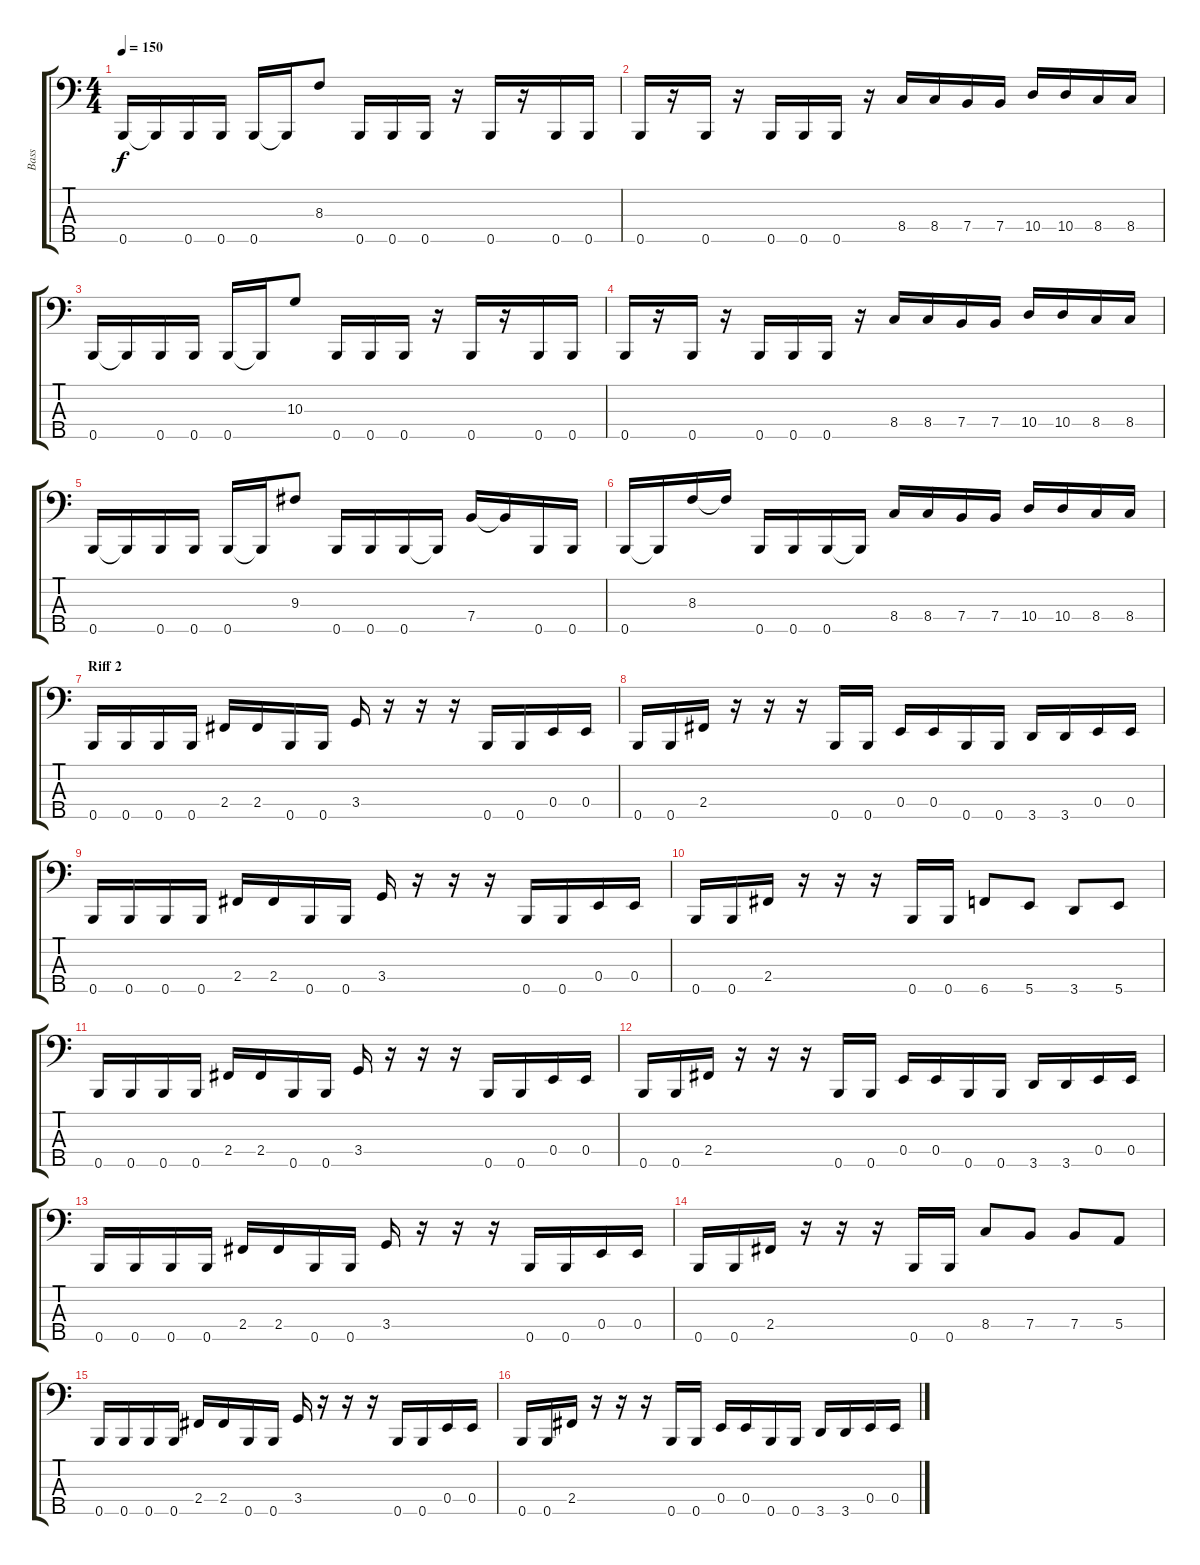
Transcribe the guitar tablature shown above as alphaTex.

\track ("Bass" "Bass") {instrument electricbassfinger}
\staff {score tabs}
\tuning (G2 D2 A1 E1 B0) {hide}
\ts (4 4)
\tempo 150
\clef f4
\ks c
0.5.16{dy f} 0.5{t}.16 0.5.16 0.5.16 0.5.16 0.5{t}.16 8.3.8 0.5.16 0.5.16 0.5.16 r.16 0.5.16 r.16 0.5.16 0.5.16 |
0.5.16 r.16 0.5.16 r.16 0.5.16 0.5.16 0.5.16 r.16 8.4.16 8.4.16 7.4.16 7.4.16 10.4.16 10.4.16 8.4.16 8.4.16 |
0.5.16 0.5{t}.16 0.5.16 0.5.16 0.5.16 0.5{t}.16 10.3.8 0.5.16 0.5.16 0.5.16 r.16 0.5.16 r.16 0.5.16 0.5.16 |
0.5.16 r.16 0.5.16 r.16 0.5.16 0.5.16 0.5.16 r.16 8.4.16 8.4.16 7.4.16 7.4.16 10.4.16 10.4.16 8.4.16 8.4.16 |
0.5.16 0.5{t}.16 0.5.16 0.5.16 0.5.16 0.5{t}.16 9.3.8 0.5.16 0.5.16 0.5.16 0.5{t}.16 7.4.16 7.4{t}.16 0.5.16 0.5.16 |
0.5.16 0.5{t}.16 8.3.16 8.3{t}.16 0.5.16 0.5.16 0.5.16 0.5{t}.16 8.4.16 8.4.16 7.4.16 7.4.16 10.4.16 10.4.16 8.4.16 8.4.16 |
\section ("" "Riff 2")
0.5.16 0.5.16 0.5.16 0.5.16 2.4.16 2.4.16 0.5.16 0.5.16 3.4.16 r.16 r.16 r.16 0.5.16 0.5.16 0.4.16 0.4.16 |
0.5.16 0.5.16 2.4.16 r.16 r.16 r.16 0.5.16 0.5.16 0.4.16 0.4.16 0.5.16 0.5.16 3.5.16 3.5.16 0.4.16 0.4.16 |
0.5.16 0.5.16 0.5.16 0.5.16 2.4.16 2.4.16 0.5.16 0.5.16 3.4.16 r.16 r.16 r.16 0.5.16 0.5.16 0.4.16 0.4.16 |
0.5.16 0.5.16 2.4.16 r.16 r.16 r.16 0.5.16 0.5.16 6.5.8 5.5.8 3.5.8 5.5.8 |
0.5.16 0.5.16 0.5.16 0.5.16 2.4.16 2.4.16 0.5.16 0.5.16 3.4.16 r.16 r.16 r.16 0.5.16 0.5.16 0.4.16 0.4.16 |
0.5.16 0.5.16 2.4.16 r.16 r.16 r.16 0.5.16 0.5.16 0.4.16 0.4.16 0.5.16 0.5.16 3.5.16 3.5.16 0.4.16 0.4.16 |
0.5.16 0.5.16 0.5.16 0.5.16 2.4.16 2.4.16 0.5.16 0.5.16 3.4.16 r.16 r.16 r.16 0.5.16 0.5.16 0.4.16 0.4.16 |
0.5.16 0.5.16 2.4.16 r.16 r.16 r.16 0.5.16 0.5.16 8.4.8 7.4.8 7.4.8 5.4.8 |
0.5.16 0.5.16 0.5.16 0.5.16 2.4.16 2.4.16 0.5.16 0.5.16 3.4.16 r.16 r.16 r.16 0.5.16 0.5.16 0.4.16 0.4.16 |
0.5.16 0.5.16 2.4.16 r.16 r.16 r.16 0.5.16 0.5.16 0.4.16 0.4.16 0.5.16 0.5.16 3.5.16 3.5.16 0.4.16 0.4.16
